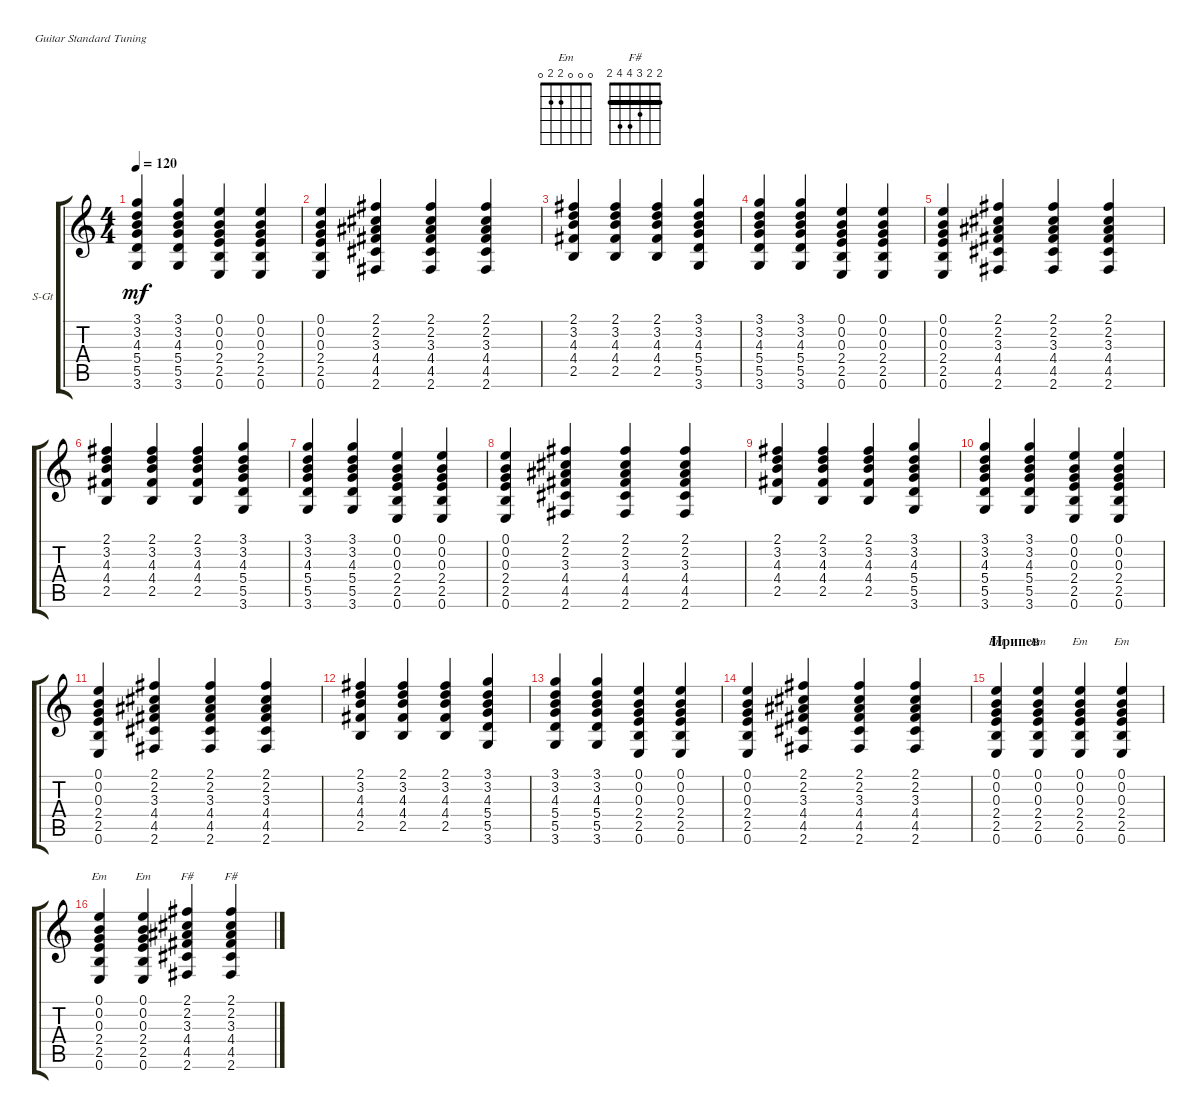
\defaultSystemsLayout 4
\bracketExtendMode groupsimilarinstruments
\firstSystemTrackNameOrientation horizontal
\otherSystemsTrackNameOrientation horizontal
\track ("Guitar 2" "S-Gt") {instrument acousticguitarsteel}
\staff {score tabs}
\tuning (E4 B3 G3 D3 A2 E2)
\chord ("Em" 0 0 0 2 2 0)
\chord ("F#" 2 2 3 4 4 2) {barre (2 2)}
\ts (4 4)
\tempo 120
\clef g2
\ks c
(3.6 5.5 5.4 4.3 3.2 3.1).4{dy mf} (3.6 5.5 5.4 4.3 3.2 3.1).4 (0.6 2.5 2.4 0.3 0.2 0.1).4 (0.6 2.5 2.4 0.3 0.2 0.1).4 |
(0.6 2.5 2.4 0.3 0.2 0.1).4 (2.6 4.5 4.4 3.3 2.2 2.1).4 (2.6 4.5 4.4 3.3 2.2 2.1).4 (2.6 4.5 4.4 3.3 2.2 2.1).4 |
(2.5 4.4 4.3 3.2 2.1).4 (2.5 4.4 4.3 3.2 2.1).4 (2.5 4.4 4.3 3.2 2.1).4 (3.6 5.5 5.4 4.3 3.2 3.1).4 |
(3.6 5.5 5.4 4.3 3.2 3.1).4 (3.6 5.5 5.4 4.3 3.2 3.1).4 (0.6 2.5 2.4 0.3 0.2 0.1).4 (0.6 2.5 2.4 0.3 0.2 0.1).4 |
(0.6 2.5 2.4 0.3 0.2 0.1).4 (2.6 4.5 4.4 3.3 2.2 2.1).4 (2.6 4.5 4.4 3.3 2.2 2.1).4 (2.6 4.5 4.4 3.3 2.2 2.1).4 |
(2.5 4.4 4.3 3.2 2.1).4 (2.5 4.4 4.3 3.2 2.1).4 (2.5 4.4 4.3 3.2 2.1).4 (3.6 5.5 5.4 4.3 3.2 3.1).4 |
(3.6 5.5 5.4 4.3 3.2 3.1).4 (3.6 5.5 5.4 4.3 3.2 3.1).4 (0.6 2.5 2.4 0.3 0.2 0.1).4 (0.6 2.5 2.4 0.3 0.2 0.1).4 |
(0.6 2.5 2.4 0.3 0.2 0.1).4 (2.6 4.5 4.4 3.3 2.2 2.1).4 (2.6 4.5 4.4 3.3 2.2 2.1).4 (2.6 4.5 4.4 3.3 2.2 2.1).4 |
(2.5 4.4 4.3 3.2 2.1).4 (2.5 4.4 4.3 3.2 2.1).4 (2.5 4.4 4.3 3.2 2.1).4 (3.6 5.5 5.4 4.3 3.2 3.1).4 |
(3.6 5.5 5.4 4.3 3.2 3.1).4 (3.6 5.5 5.4 4.3 3.2 3.1).4 (0.6 2.5 2.4 0.3 0.2 0.1).4 (0.6 2.5 2.4 0.3 0.2 0.1).4 |
(0.6 2.5 2.4 0.3 0.2 0.1).4 (2.6 4.5 4.4 3.3 2.2 2.1).4 (2.6 4.5 4.4 3.3 2.2 2.1).4 (2.6 4.5 4.4 3.3 2.2 2.1).4 |
(2.5 4.4 4.3 3.2 2.1).4 (2.5 4.4 4.3 3.2 2.1).4 (2.5 4.4 4.3 3.2 2.1).4 (3.6 5.5 5.4 4.3 3.2 3.1).4 |
(3.6 5.5 5.4 4.3 3.2 3.1).4 (3.6 5.5 5.4 4.3 3.2 3.1).4 (0.6 2.5 2.4 0.3 0.2 0.1).4 (0.6 2.5 2.4 0.3 0.2 0.1).4 |
(0.6 2.5 2.4 0.3 0.2 0.1).4 (2.6 4.5 4.4 3.3 2.2 2.1).4 (2.6 4.5 4.4 3.3 2.2 2.1).4 (2.6 4.5 4.4 3.3 2.2 2.1).4 |
\section ("" "Припев")
(0.6 2.5 2.4 0.3 0.2 0.1).4{ch "Em"} (0.6 2.5 2.4 0.3 0.2 0.1).4{ch "Em"} (0.6 2.5 2.4 0.3 0.2 0.1).4{ch "Em"} (0.6 2.5 2.4 0.3 0.2 0.1).4{ch "Em"} |
(0.6 2.5 2.4 0.3 0.2 0.1).4{ch "Em"} (0.6 2.5 2.4 0.3 0.2 0.1).4{ch "Em"} (2.6 4.5 4.4 3.3 2.2 2.1).4{ch "F#"} (2.6 4.5 4.4 3.3 2.2 2.1).4{ch "F#"}
